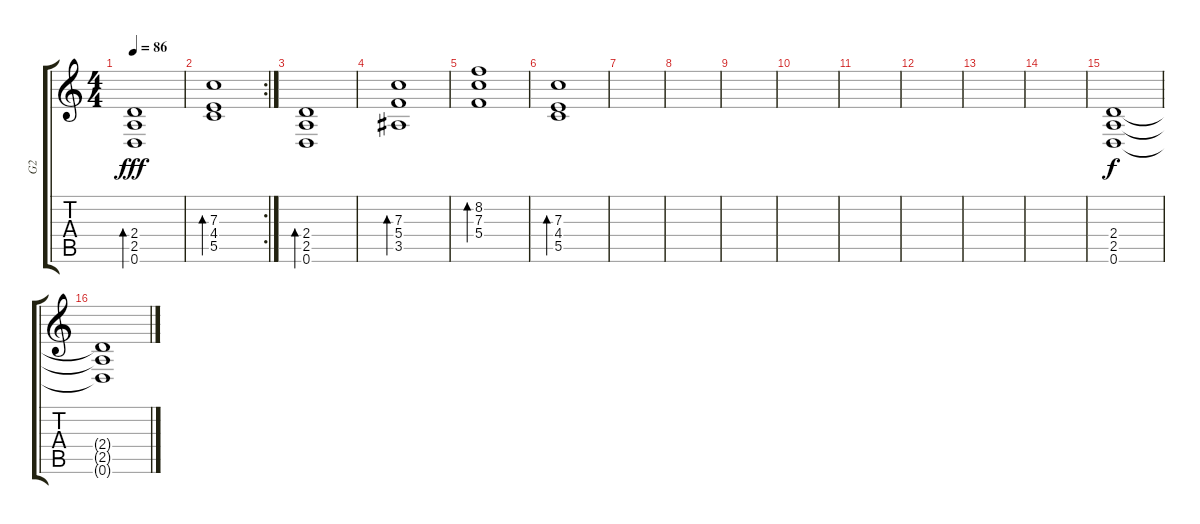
\track ("G2" "G2") {instrument electricguitarmuted}
\staff {score tabs}
\tuning (D4 A3 F3 C3 G2 D2) {hide}
\ts (4 4)
\tempo 86
\clef g2
\ks c
(2.4 2.5 0.6).1{bd 240 dy fff} |
\rc 2
(7.3 4.4 5.5).1{bd 240} |
(2.4 2.5 0.6).1{bd 240} |
(7.3 5.4 3.5).1{bd 240} |
(8.2 7.3 5.4).1{bd 240} |
(7.3 4.4 5.5).1{bd 240} |
|
|
|
|
|
|
|
|
(2.4 2.5 0.6).1{dy f volume 13 instrument pad2warm} |
(2.4{t} 2.5{t} 0.6{t}).1
